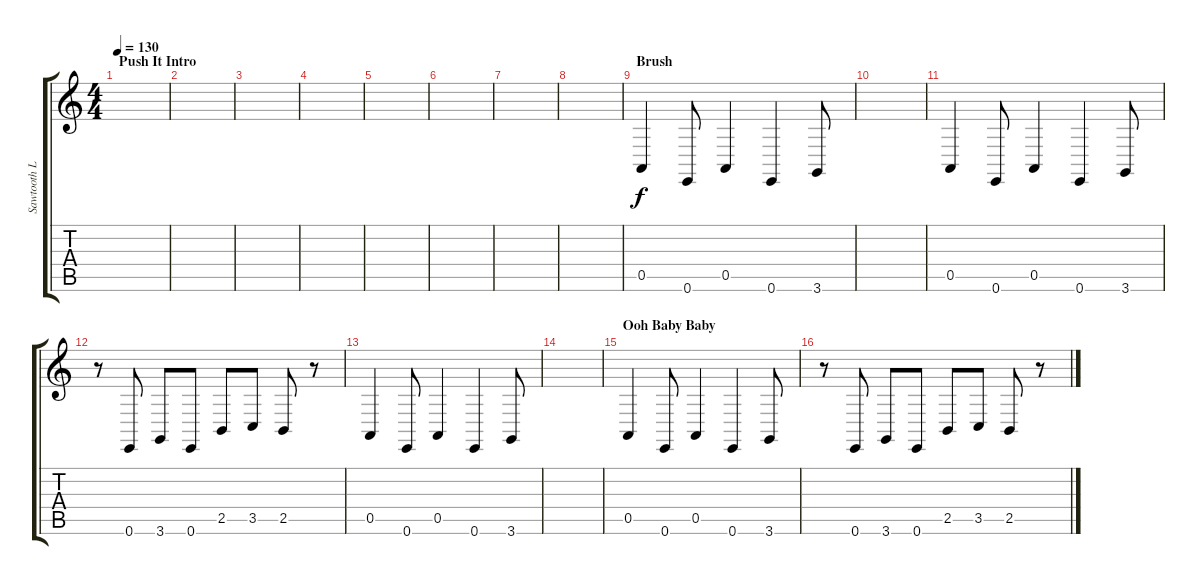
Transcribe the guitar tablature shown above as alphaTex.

\track ("Sawtooth Lead" "Sawtooth L") {instrument lead2sawtooth}
\staff {score tabs}
\tuning (E4 B3 G3 D3 A2 E2) {hide}
\ts (4 4)
\section ("" "Push It Intro")
\tempo 130
\clef g2
\ks c
|
|
|
|
|
|
|
|
\section ("" "Brush")
0.5.4 0.6.8 0.5.4 0.6.4 3.6.8 |
|
0.5.4 0.6.8 0.5.4 0.6.4 3.6.8 |
r.8 0.6.8 3.6.8 0.6.8 2.5.8 3.5.8 2.5.8 r.8 |
0.5.4 0.6.8 0.5.4 0.6.4 3.6.8 |
|
\section ("" "Ooh Baby Baby")
0.5.4 0.6.8 0.5.4 0.6.4 3.6.8 |
r.8 0.6.8 3.6.8 0.6.8 2.5.8 3.5.8 2.5.8 r.8
